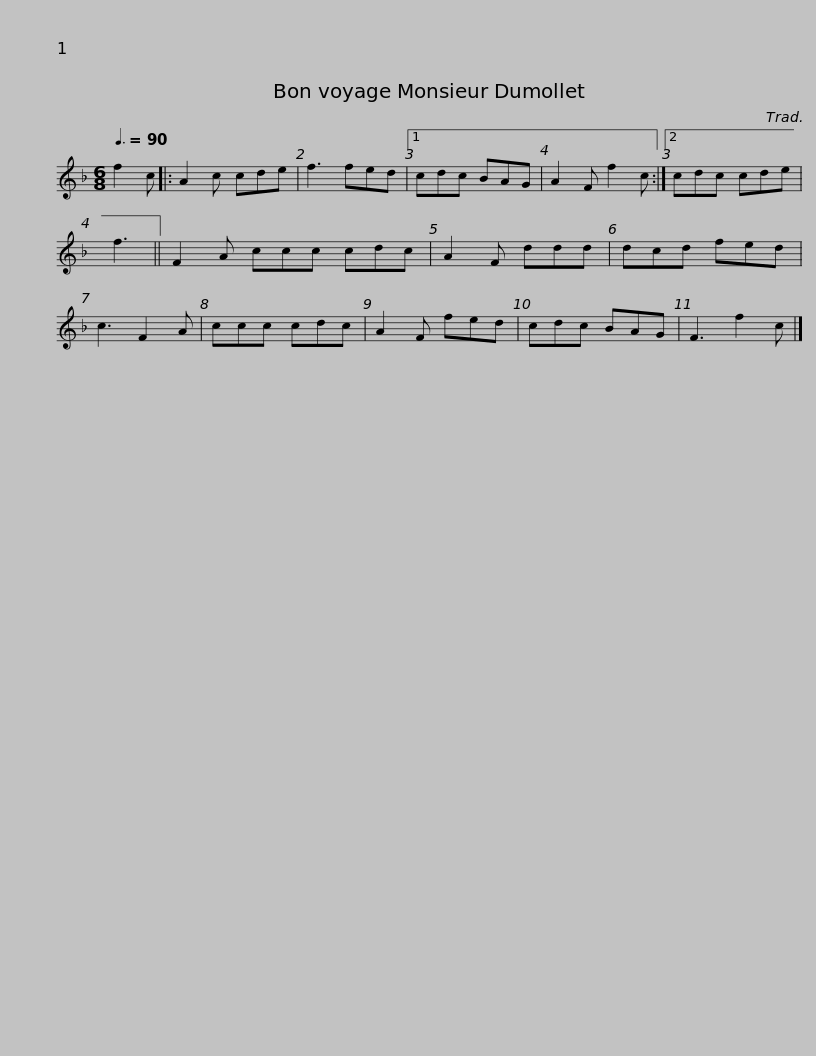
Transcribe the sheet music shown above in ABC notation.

X:1
L:1/8
Q:3/8=90
M:6/8
I:linebreak $
K:F
V:1 treble
V:1
 f2 c |: A2 c cde | f3 fed |1 cdc BAG | A2 F f2 c :|2 %5
 cdc cde | f3 || F2 A ccc cdc |$ A2 F ddd | dcd fed | %10
 c3 F2 A | ccc cdc | A2 F fed | cdc BAG | F3 f2 c |] %15
